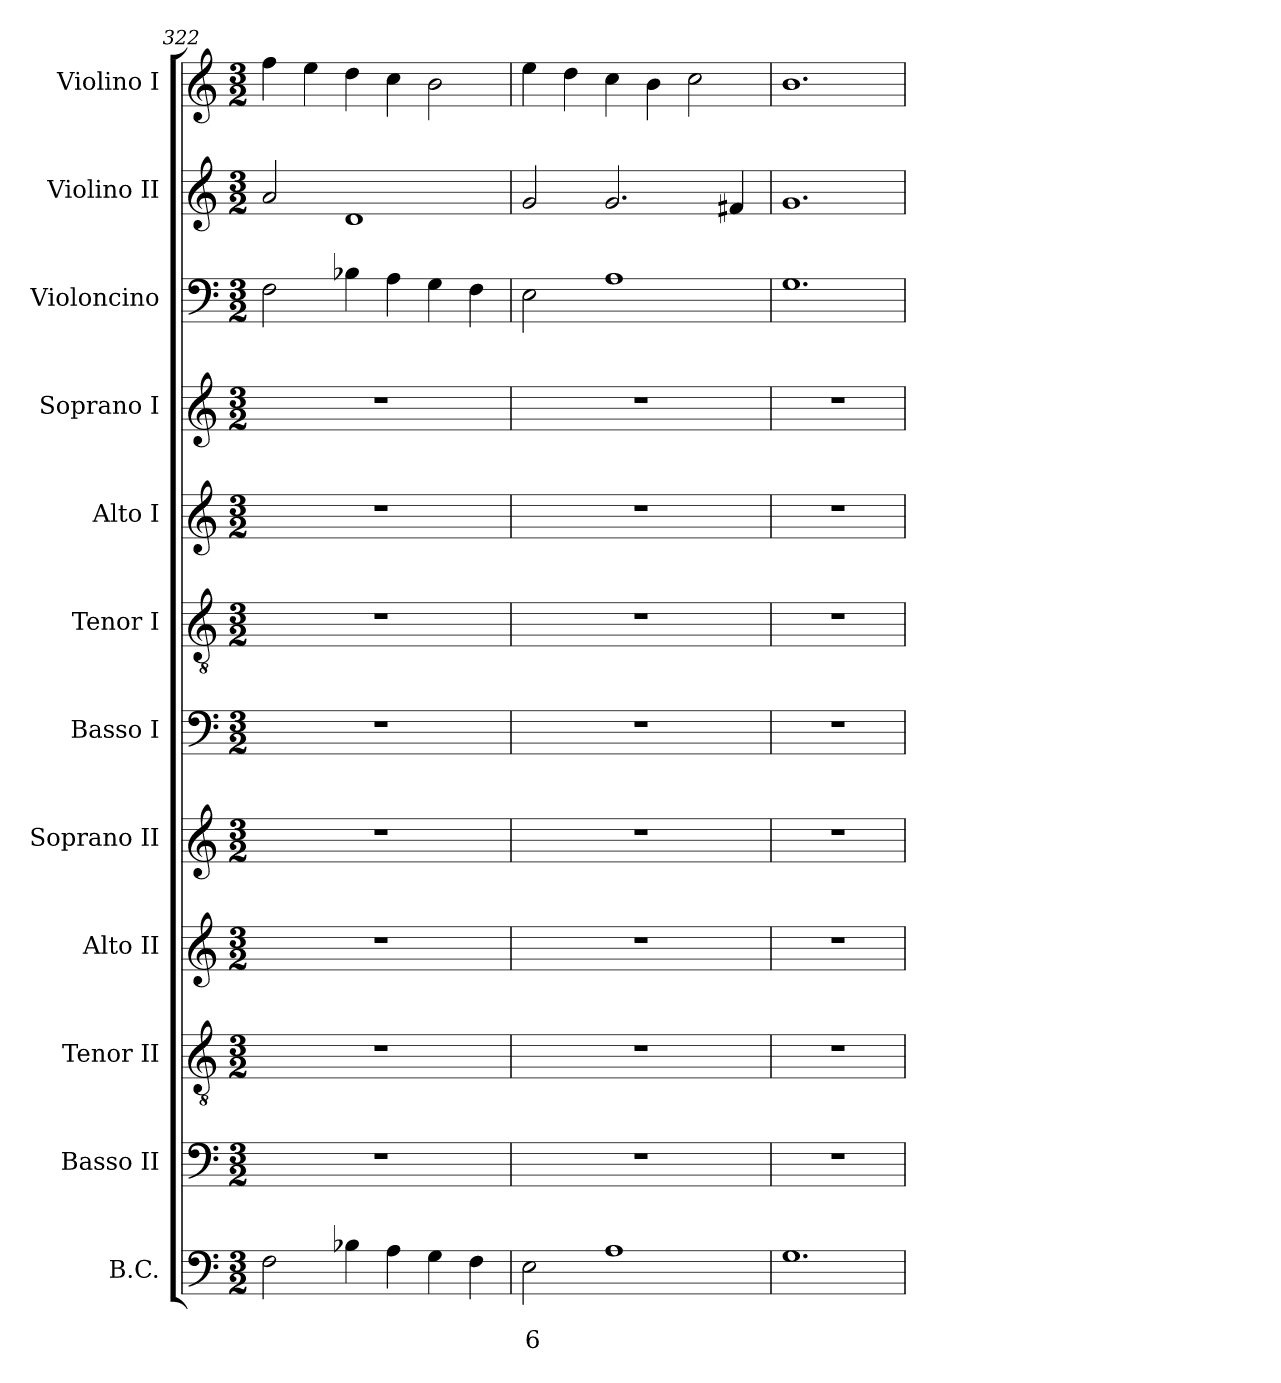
**kern	**text	**text	**kern	**kern	**kern	**kern	**kern	**kern	**kern	**kern	**kern	**kern	**kern
*part12	*part12	*part12	*part11	*part10	*part9	*part8	*part7	*part6	*part5	*part4	*part3	*part2	*part1
*staff12	*staff12	*staff12	*staff11	*staff10	*staff9	*staff8	*staff7	*staff6	*staff5	*staff4	*staff3	*staff2	*staff1
*I"B.C.	*	*	*I"Basso II	*I"Tenor II	*I"Alto II	*I"Soprano II	*I"Basso I	*I"Tenor I	*I"Alto I	*I"Soprano I	*I"Violoncino	*I"Violino II	*I"Violino I
*I'BC	*	*	*I'B 2	*I'T 2	*I'A 2	*I'S 2	*I'B 1	*I'T 1	*I'A 1	*I'S 1	*I'Vc.	*I'Vln. II	*I'Vln. I
*clefF4	*	*	*clefF4	*clefGv2	*clefG2	*clefG2	*clefF4	*clefGv2	*clefG2	*clefG2	*clefF4	*clefG2	*clefG2
*k[]	*	*	*k[]	*k[]	*k[]	*k[]	*k[]	*k[]	*k[]	*k[]	*k[]	*k[]	*k[]
*C:	*	*	*C:	*C:	*C:	*C:	*C:	*C:	*C:	*C:	*C:	*C:	*C:
*M3/2	*	*	*M3/2	*M3/2	*M3/2	*M3/2	*M3/2	*M3/2	*M3/2	*M3/2	*M3/2	*M3/2	*M3/2
=322	=322	=322	=322	=322	=322	=322	=322	=322	=322	=322	=322	=322	=322
2F\	.	.	1.r	1.r	1.r	1.r	1.r	1.r	1.r	1.r	2F\	2a/	4ff\
.	.	.	.	.	.	.	.	.	.	.	.	.	4ee\
4B-X\	.	.	.	.	.	.	.	.	.	.	4B-X\	1d	4dd\
4A\	.	.	.	.	.	.	.	.	.	.	4A\	.	4cc\
4G\	.	.	.	.	.	.	.	.	.	.	4G\	.	2b\
4F\	.	.	.	.	.	.	.	.	.	.	4F\	.	.
=323	=323	=323	=323	=323	=323	=323	=323	=323	=323	=323	=323	=323	=323
!	!	!LO:LY:b	!	!	!	!	!	!	!	!	!	!	!
2E\	.	6	1.r	1.r	1.r	1.r	1.r	1.r	1.r	1.r	2E\	2g/	4ee\
.	.	.	.	.	.	.	.	.	.	.	.	.	4dd\
1A	.	.	.	.	.	.	.	.	.	.	1A	2.g/	4cc\
.	.	.	.	.	.	.	.	.	.	.	.	.	4b\
.	.	.	.	.	.	.	.	.	.	.	.	.	2cc\
.	.	.	.	.	.	.	.	.	.	.	.	4f#X/	.
!!LO:LB:g=z
=324	=324	=324	=324	=324	=324	=324	=324	=324	=324	=324	=324	=324	=324
1.G	.	.	1.r	1.r	1.r	1.r	1.r	1.r	1.r	1.r	1.G	1.g	1.b
=	=	=	=	=	=	=	=	=	=	=	=	=	=
*-	*-	*-	*-	*-	*-	*-	*-	*-	*-	*-	*-	*-	*-
